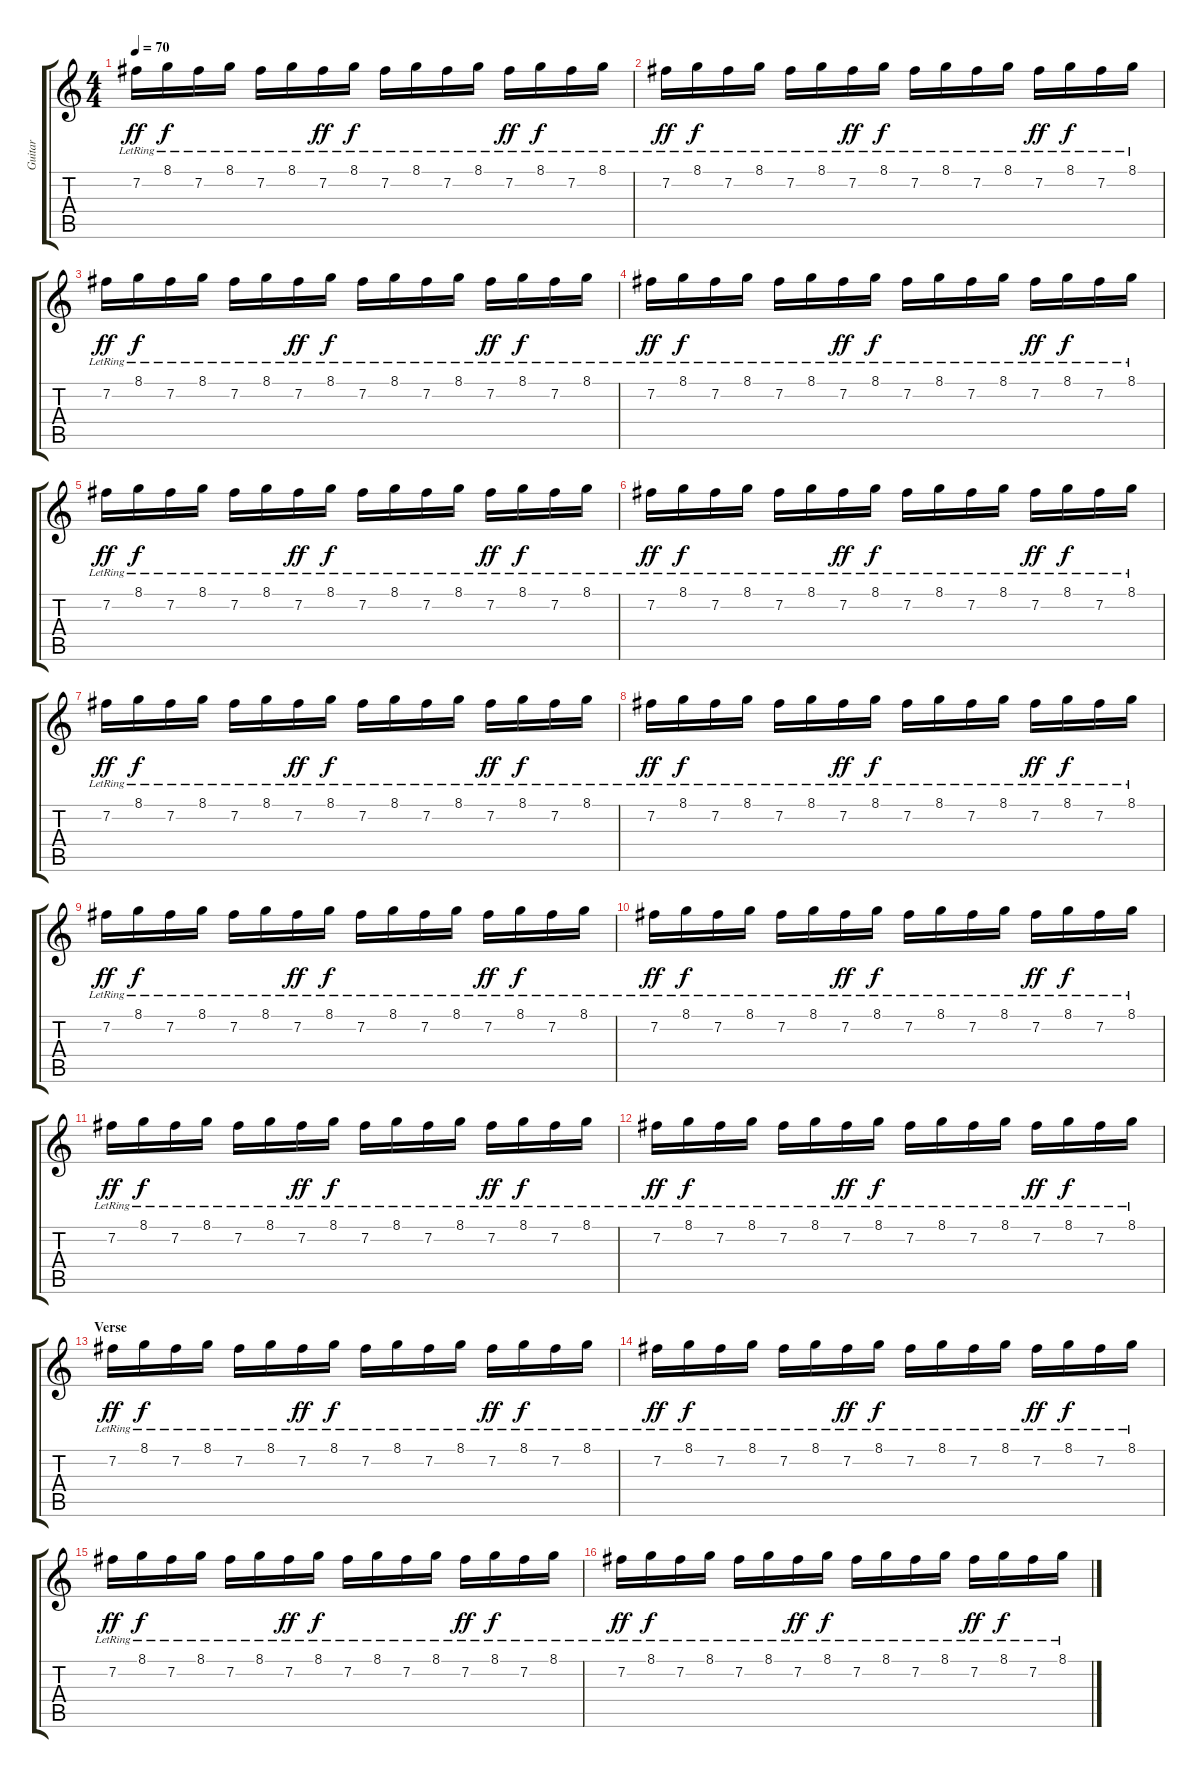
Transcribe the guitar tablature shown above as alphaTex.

\track ("Guitar" "Guitar") {instrument electricguitarjazz}
\staff {score tabs}
\tuning (B3 B3 G3 D3 A2 E2) {hide}
\ts (4 4)
\tempo 70
\clef g2
\ks c
7.2{lr}.16{dy ff instrument electricguitarjazz} 8.1{lr}.16{dy f} 7.2{lr}.16 8.1{lr}.16 7.2{lr}.16 8.1{lr}.16 7.2{lr}.16{dy ff} 8.1{lr}.16{dy f} 7.2{lr}.16 8.1{lr}.16 7.2{lr}.16 8.1{lr}.16 7.2{lr}.16{dy ff} 8.1{lr}.16{dy f} 7.2{lr}.16 8.1{lr}.16 |
7.2{lr}.16{dy ff} 8.1{lr}.16{dy f} 7.2{lr}.16 8.1{lr}.16 7.2{lr}.16 8.1{lr}.16 7.2{lr}.16{dy ff} 8.1{lr}.16{dy f} 7.2{lr}.16 8.1{lr}.16 7.2{lr}.16 8.1{lr}.16 7.2{lr}.16{dy ff} 8.1{lr}.16{dy f} 7.2{lr}.16 8.1{lr}.16 |
7.2{lr}.16{dy ff} 8.1{lr}.16{dy f} 7.2{lr}.16 8.1{lr}.16 7.2{lr}.16 8.1{lr}.16 7.2{lr}.16{dy ff} 8.1{lr}.16{dy f} 7.2{lr}.16 8.1{lr}.16 7.2{lr}.16 8.1{lr}.16 7.2{lr}.16{dy ff} 8.1{lr}.16{dy f} 7.2{lr}.16 8.1{lr}.16 |
7.2{lr}.16{dy ff} 8.1{lr}.16{dy f} 7.2{lr}.16 8.1{lr}.16 7.2{lr}.16 8.1{lr}.16 7.2{lr}.16{dy ff} 8.1{lr}.16{dy f} 7.2{lr}.16 8.1{lr}.16 7.2{lr}.16 8.1{lr}.16 7.2{lr}.16{dy ff} 8.1{lr}.16{dy f} 7.2{lr}.16 8.1{lr}.16 |
7.2{lr}.16{dy ff} 8.1{lr}.16{dy f} 7.2{lr}.16 8.1{lr}.16 7.2{lr}.16 8.1{lr}.16 7.2{lr}.16{dy ff} 8.1{lr}.16{dy f} 7.2{lr}.16 8.1{lr}.16 7.2{lr}.16 8.1{lr}.16 7.2{lr}.16{dy ff} 8.1{lr}.16{dy f} 7.2{lr}.16 8.1{lr}.16 |
7.2{lr}.16{dy ff} 8.1{lr}.16{dy f} 7.2{lr}.16 8.1{lr}.16 7.2{lr}.16 8.1{lr}.16 7.2{lr}.16{dy ff} 8.1{lr}.16{dy f} 7.2{lr}.16 8.1{lr}.16 7.2{lr}.16 8.1{lr}.16 7.2{lr}.16{dy ff} 8.1{lr}.16{dy f} 7.2{lr}.16 8.1{lr}.16 |
7.2{lr}.16{dy ff} 8.1{lr}.16{dy f} 7.2{lr}.16 8.1{lr}.16 7.2{lr}.16 8.1{lr}.16 7.2{lr}.16{dy ff} 8.1{lr}.16{dy f} 7.2{lr}.16 8.1{lr}.16 7.2{lr}.16 8.1{lr}.16 7.2{lr}.16{dy ff} 8.1{lr}.16{dy f} 7.2{lr}.16 8.1{lr}.16 |
7.2{lr}.16{dy ff} 8.1{lr}.16{dy f} 7.2{lr}.16 8.1{lr}.16 7.2{lr}.16 8.1{lr}.16 7.2{lr}.16{dy ff} 8.1{lr}.16{dy f} 7.2{lr}.16 8.1{lr}.16 7.2{lr}.16 8.1{lr}.16 7.2{lr}.16{dy ff} 8.1{lr}.16{dy f} 7.2{lr}.16 8.1{lr}.16 |
7.2{lr}.16{dy ff} 8.1{lr}.16{dy f} 7.2{lr}.16 8.1{lr}.16 7.2{lr}.16 8.1{lr}.16 7.2{lr}.16{dy ff} 8.1{lr}.16{dy f} 7.2{lr}.16 8.1{lr}.16 7.2{lr}.16 8.1{lr}.16 7.2{lr}.16{dy ff} 8.1{lr}.16{dy f} 7.2{lr}.16 8.1{lr}.16 |
7.2{lr}.16{dy ff} 8.1{lr}.16{dy f} 7.2{lr}.16 8.1{lr}.16 7.2{lr}.16 8.1{lr}.16 7.2{lr}.16{dy ff} 8.1{lr}.16{dy f} 7.2{lr}.16 8.1{lr}.16 7.2{lr}.16 8.1{lr}.16 7.2{lr}.16{dy ff} 8.1{lr}.16{dy f} 7.2{lr}.16 8.1{lr}.16 |
7.2{lr}.16{dy ff} 8.1{lr}.16{dy f} 7.2{lr}.16 8.1{lr}.16 7.2{lr}.16 8.1{lr}.16 7.2{lr}.16{dy ff} 8.1{lr}.16{dy f} 7.2{lr}.16 8.1{lr}.16 7.2{lr}.16 8.1{lr}.16 7.2{lr}.16{dy ff} 8.1{lr}.16{dy f} 7.2{lr}.16 8.1{lr}.16 |
7.2{lr}.16{dy ff} 8.1{lr}.16{dy f} 7.2{lr}.16 8.1{lr}.16 7.2{lr}.16 8.1{lr}.16 7.2{lr}.16{dy ff} 8.1{lr}.16{dy f} 7.2{lr}.16 8.1{lr}.16 7.2{lr}.16 8.1{lr}.16 7.2{lr}.16{dy ff} 8.1{lr}.16{dy f} 7.2{lr}.16 8.1{lr}.16 |
\section ("" "Verse")
7.2{lr}.16{dy ff} 8.1{lr}.16{dy f} 7.2{lr}.16 8.1{lr}.16 7.2{lr}.16 8.1{lr}.16 7.2{lr}.16{dy ff} 8.1{lr}.16{dy f} 7.2{lr}.16 8.1{lr}.16 7.2{lr}.16 8.1{lr}.16 7.2{lr}.16{dy ff} 8.1{lr}.16{dy f} 7.2{lr}.16 8.1{lr}.16 |
7.2{lr}.16{dy ff} 8.1{lr}.16{dy f} 7.2{lr}.16 8.1{lr}.16 7.2{lr}.16 8.1{lr}.16 7.2{lr}.16{dy ff} 8.1{lr}.16{dy f} 7.2{lr}.16 8.1{lr}.16 7.2{lr}.16 8.1{lr}.16 7.2{lr}.16{dy ff} 8.1{lr}.16{dy f} 7.2{lr}.16 8.1{lr}.16 |
7.2{lr}.16{dy ff} 8.1{lr}.16{dy f} 7.2{lr}.16 8.1{lr}.16 7.2{lr}.16 8.1{lr}.16 7.2{lr}.16{dy ff} 8.1{lr}.16{dy f} 7.2{lr}.16 8.1{lr}.16 7.2{lr}.16 8.1{lr}.16 7.2{lr}.16{dy ff} 8.1{lr}.16{dy f} 7.2{lr}.16 8.1{lr}.16 |
7.2{lr}.16{dy ff} 8.1{lr}.16{dy f} 7.2{lr}.16 8.1{lr}.16 7.2{lr}.16 8.1{lr}.16 7.2{lr}.16{dy ff} 8.1{lr}.16{dy f} 7.2{lr}.16 8.1{lr}.16 7.2{lr}.16 8.1{lr}.16 7.2{lr}.16{dy ff} 8.1{lr}.16{dy f} 7.2{lr}.16 8.1{lr}.16
